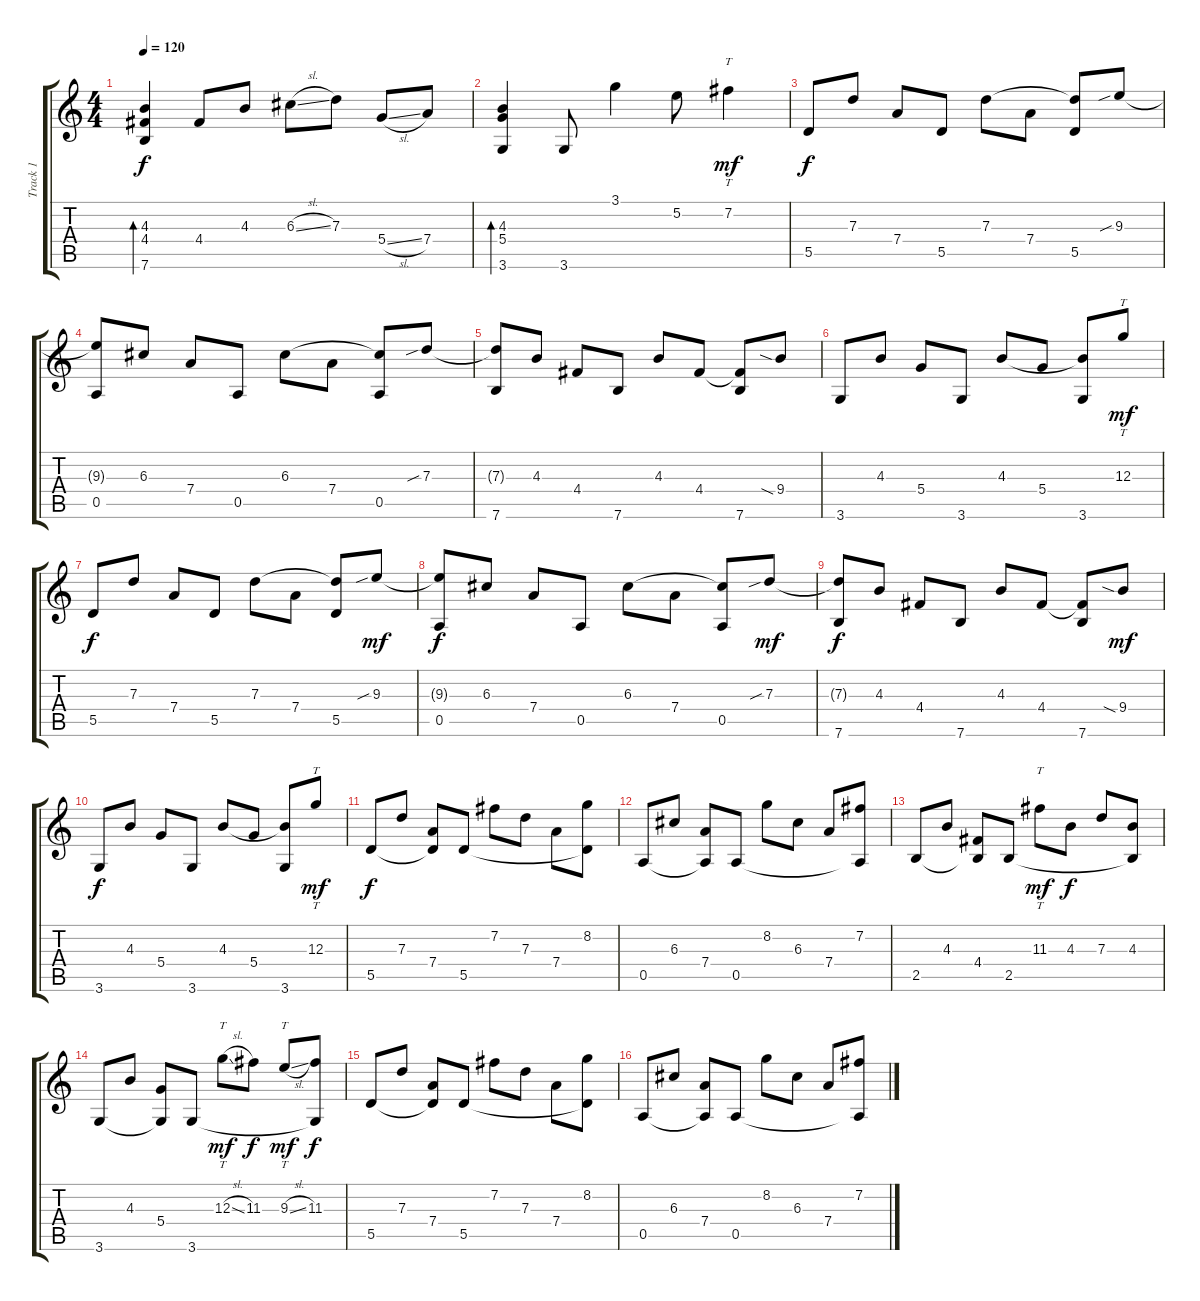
\track ("Track 1" "Track 1") {instrument acousticguitarsteel}
\staff {score tabs}
\tuning (E4 B3 G3 D3 A2 E2) {hide}
\ts (4 4)
\tempo 120
\clef g2
\ks c
(4.3 4.4 7.6).4{bd 120 dy f} 4.4.8 4.3.8 6.3{sl}.8 7.3.8 5.4{sl}.8 7.4.8 |
(4.3 5.4 3.6).4{bd 120} 3.6.8 3.1.4 5.2.8 7.2.4{tt dy mf} |
5.5.8{dy f} 7.3.8 7.4.8 5.5.8 7.3.8 7.4.8 (7.3{t} 5.5).8 9.3{sib}.8 |
(9.3{t} 0.5).8 6.3.8 7.4.8 0.5.8 6.3.8 7.4.8 (6.3{t} 0.5).8 7.3{sib}.8 |
(7.3{t} 7.6).8 4.3.8 4.4.8 7.6.8 4.3.8 4.4.8 (4.4{t} 7.6).8 9.4{sia}.8 |
3.6.8 4.3.8 5.4.8 3.6.8 4.3.8 5.4.8 (4.3{t} 3.6).8 12.3.8{tt dy mf} |
5.5.8{dy f} 7.3.8 7.4.8 5.5.8 7.3.8 7.4.8 (7.3{t} 5.5).8 9.3{sib}.8{dy mf} |
(9.3{t} 0.5).8{dy f} 6.3.8 7.4.8 0.5.8 6.3.8 7.4.8 (6.3{t} 0.5).8 7.3{sib}.8{dy mf} |
(7.3{t} 7.6).8{dy f} 4.3.8 4.4.8 7.6.8 4.3.8 4.4.8 (4.4{t} 7.6).8 9.4{sia}.8{dy mf} |
3.6.8{dy f} 4.3.8 5.4.8 3.6.8 4.3.8 5.4.8 (4.3{t} 3.6).8 12.3.8{tt dy mf} |
5.5.8{dy f} 7.3.8 (7.4 5.5{t}).8 5.5.8 7.2.8 7.3.8 7.4.8 (8.2 5.5{t}).8 |
0.5.8 6.3.8 (7.4 0.5{t}).8 0.5.8 8.2.8 6.3.8 7.4.8 (7.2 0.5{t}).8 |
2.5.8 4.3.8 (4.4 2.5{t}).8 2.5.8 11.3.8{tt dy mf} 4.3.8{dy f} 7.3.8 (4.3 2.5{t}).8 |
3.6.8 4.3.8 (5.4 3.6{t}).8 3.6.8 12.3{sl}.8{tt dy mf} 11.3.8{dy f} 9.3{sl}.8{tt dy mf} (11.3 3.6{t}).8{dy f} |
5.5.8 7.3.8 (7.4 5.5{t}).8 5.5.8 7.2.8 7.3.8 7.4.8 (8.2 5.5{t}).8 |
0.5.8 6.3.8 (7.4 0.5{t}).8 0.5.8 8.2.8 6.3.8 7.4.8 (7.2 0.5{t}).8
